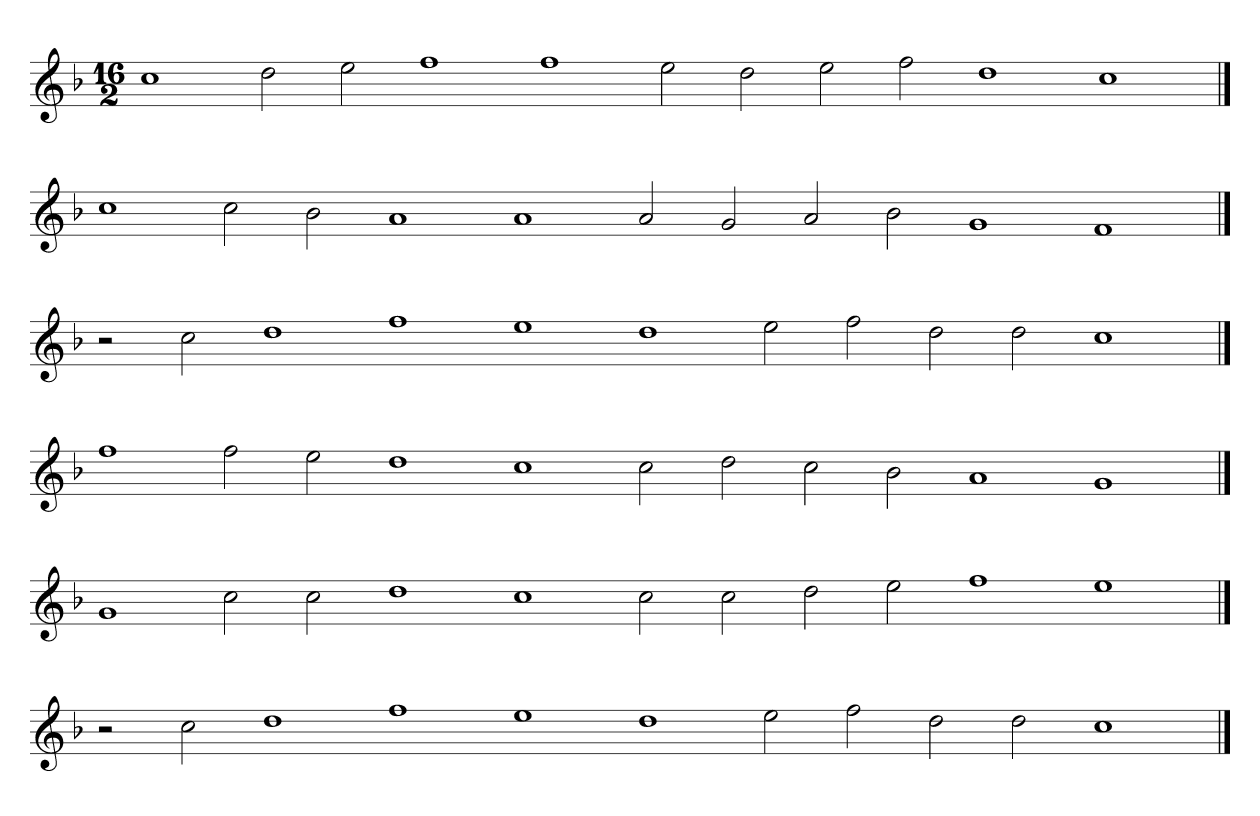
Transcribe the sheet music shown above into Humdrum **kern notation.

**kern
*part1
*staff1
*clefG2
*k[b-]
*C:mix
*M16/2
*MM120
=1
1cc
2dd
2ee
1ff
1ff
2ee
2dd
2ee
2ff
1dd
1cc
==2
1cc
2cc
2b-
1a
1a
2a
2g
2a
2b-
1g
1f
==3
2r
2cc
1dd
1ff
1ee
1dd
2ee
2ff
2dd
2dd
1cc
==4
1ff
2ff
2ee
1dd
1cc
2cc
2dd
2cc
2b-
1a
1g
==5
1g
2cc
2cc
1dd
1cc
2cc
2cc
2dd
2ee
1ff
1ee
==6
2r
2cc
1dd
1ff
1ee
1dd
2ee
2ff
2dd
2dd
1cc
==
*-
